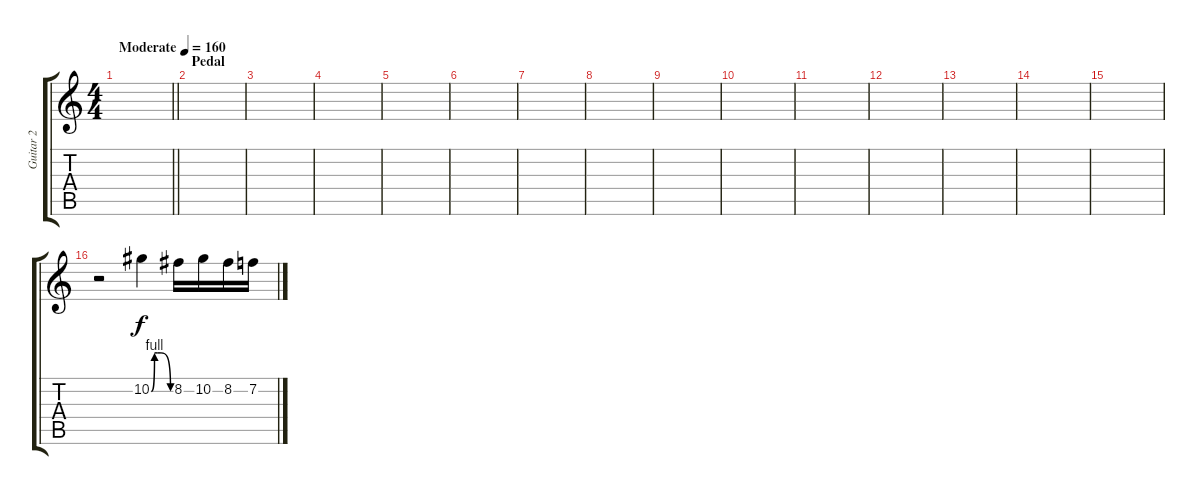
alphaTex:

\track ("Guitar 2" "Guitar 2") {instrument overdrivenguitar}
\staff {score tabs}
\tuning (Eb4 Bb3 Gb3 Db3 Ab2 Eb2) {hide}
\ts (4 4)
\tempo (160 "Moderate")
\clef g2
\barLineRight lightlight
\ks c
|
\section ("" "Pedal")
|
|
|
|
|
|
|
|
|
|
|
|
|
|
r.2 10.2{be (custom 0 0 10 4 20 4 30 4 60 0)}.4 8.2.16 10.2.16 8.2.16 7.2.16
